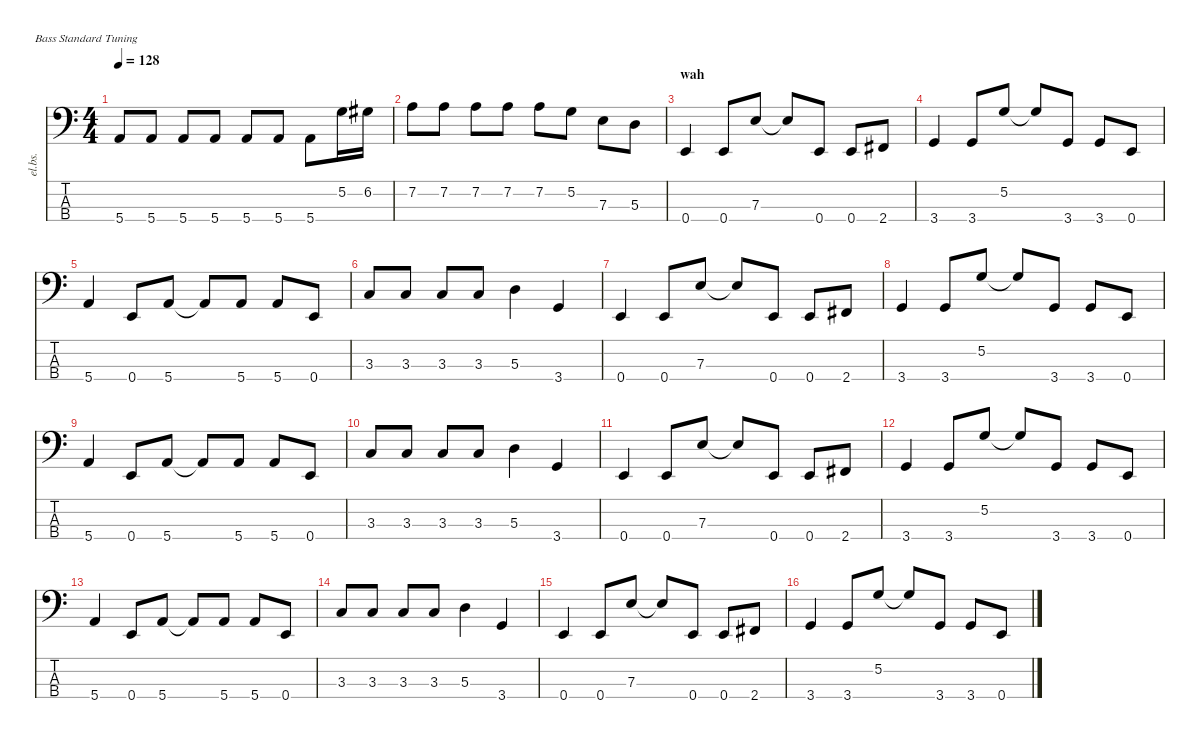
\defaultSystemsLayout 4
\hideDynamics
\bracketExtendMode nobrackets
\otherSystemsTrackNameOrientation horizontal
\track ("Bass (Duff)" "el.bs.") {instrument electricbasspick}
\staff {score tabs}
\tuning (G2 D2 A1 E1)
\ts (4 4)
\tempo 128
\clef f4
\ks c
5.4.8{dy f} 5.4.8 5.4.8 5.4.8 5.4.8 5.4.8 5.4.8 5.2.16 6.2{acc #}.16 |
7.2.8 7.2.8 7.2.8 7.2.8 7.2.8 5.2.8 7.3.8 5.3.8 |
\section ("" "wah")
0.4.4 0.4.8 7.3.8 7.3{t}.8 0.4.8 0.4.8 2.4{acc #}.8 |
3.4.4 3.4.8 5.2.8 5.2{t}.8 3.4.8 3.4.8 0.4.8 |
5.4.4 0.4.8 5.4.8 5.4{t}.8 5.4.8 5.4.8 0.4.8 |
3.3.8 3.3.8 3.3.8 3.3.8 5.3.4 3.4.4 |
0.4.4 0.4.8 7.3.8 7.3{t}.8 0.4.8 0.4.8 2.4{acc #}.8 |
3.4.4 3.4.8 5.2.8 5.2{t}.8 3.4.8 3.4.8 0.4.8 |
5.4.4 0.4.8 5.4.8 5.4{t}.8 5.4.8 5.4.8 0.4.8 |
3.3.8 3.3.8 3.3.8 3.3.8 5.3.4 3.4.4 |
0.4.4 0.4.8 7.3.8 7.3{t}.8 0.4.8 0.4.8 2.4{acc #}.8 |
3.4.4 3.4.8 5.2.8 5.2{t}.8 3.4.8 3.4.8 0.4.8 |
5.4.4 0.4.8 5.4.8 5.4{t}.8 5.4.8 5.4.8 0.4.8 |
3.3.8 3.3.8 3.3.8 3.3.8 5.3.4 3.4.4 |
0.4.4 0.4.8 7.3.8 7.3{t}.8 0.4.8 0.4.8 2.4{acc #}.8 |
3.4.4 3.4.8 5.2.8 5.2{t}.8 3.4.8 3.4.8 0.4.8
